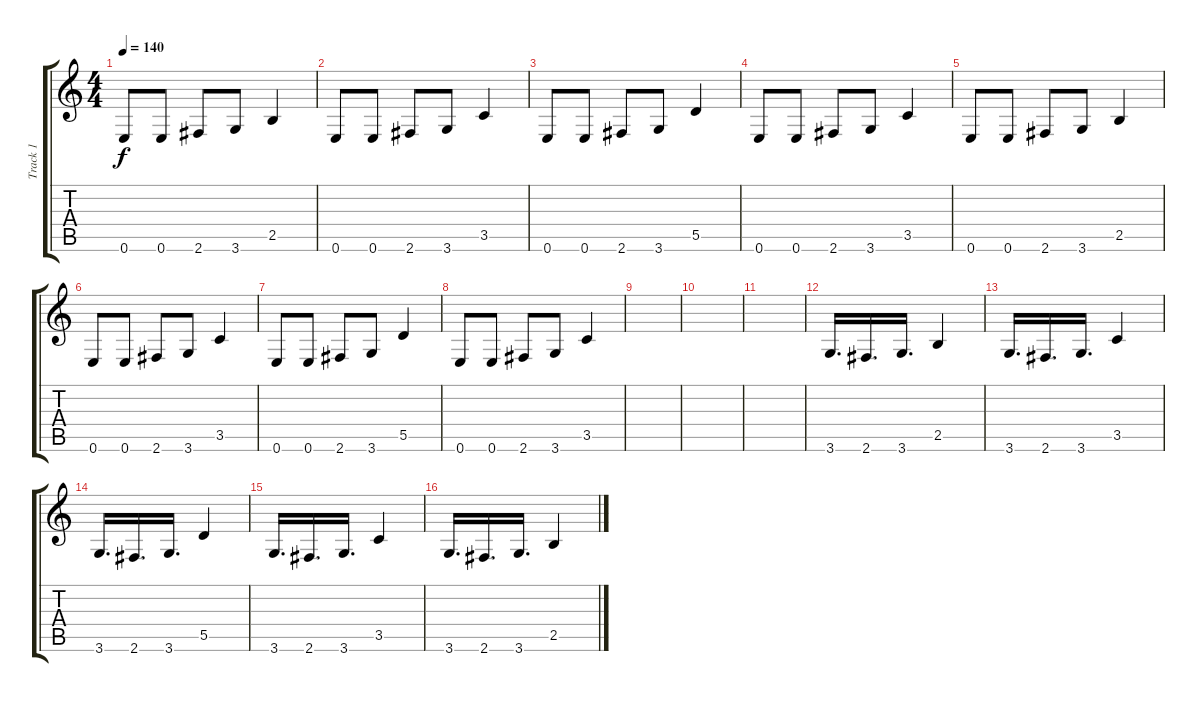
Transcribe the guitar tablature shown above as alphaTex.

\track ("Track 1" "Track 1") {instrument acousticguitarsteel}
\staff {score tabs}
\tuning (E4 B3 G3 D3 A2 E2) {hide}
\ts (4 4)
\tempo 140
\clef g2
\ks c
0.6.8{dy f} 0.6.8 2.6.8 3.6.8 2.5.4 |
0.6.8 0.6.8 2.6.8 3.6.8 3.5.4 |
0.6.8 0.6.8 2.6.8 3.6.8 5.5.4 |
0.6.8 0.6.8 2.6.8 3.6.8 3.5.4 |
0.6.8 0.6.8 2.6.8 3.6.8 2.5.4 |
0.6.8 0.6.8 2.6.8 3.6.8 3.5.4 |
0.6.8 0.6.8 2.6.8 3.6.8 5.5.4 |
0.6.8 0.6.8 2.6.8 3.6.8 3.5.4 |
|
|
|
3.6.16{d} 2.6.16{d} 3.6.16{d} 2.5.4 |
3.6.16{d} 2.6.16{d} 3.6.16{d} 3.5.4 |
3.6.16{d} 2.6.16{d} 3.6.16{d} 5.5.4 |
3.6.16{d} 2.6.16{d} 3.6.16{d} 3.5.4 |
3.6.16{d} 2.6.16{d} 3.6.16{d} 2.5.4
